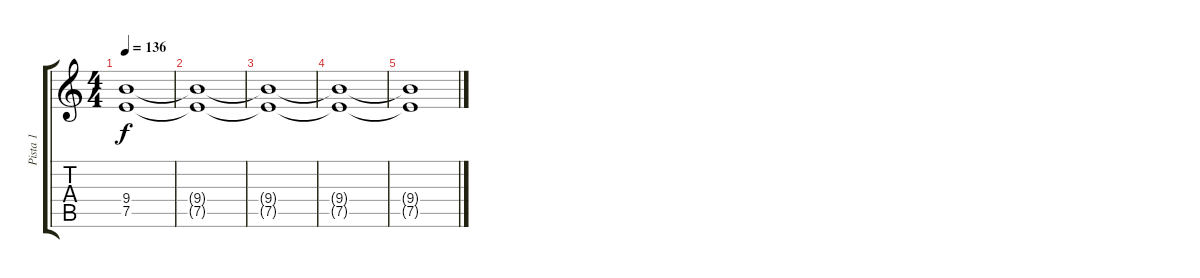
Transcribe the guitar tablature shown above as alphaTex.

\track ("Pista 1" "Pista 1") {instrument distortionguitar}
\staff {score tabs}
\tuning (E4 B3 G3 D3 A2 E2) {hide}
\ts (4 4)
\tempo 136
\clef g2
\ks c
(9.4{t} 7.5{t}).1{dy f} |
(9.4{t} 7.5{t}).1 |
(9.4{t} 7.5{t}).1 |
(9.4{t} 7.5{t}).1 |
(9.4{t} 7.5{t}).1
